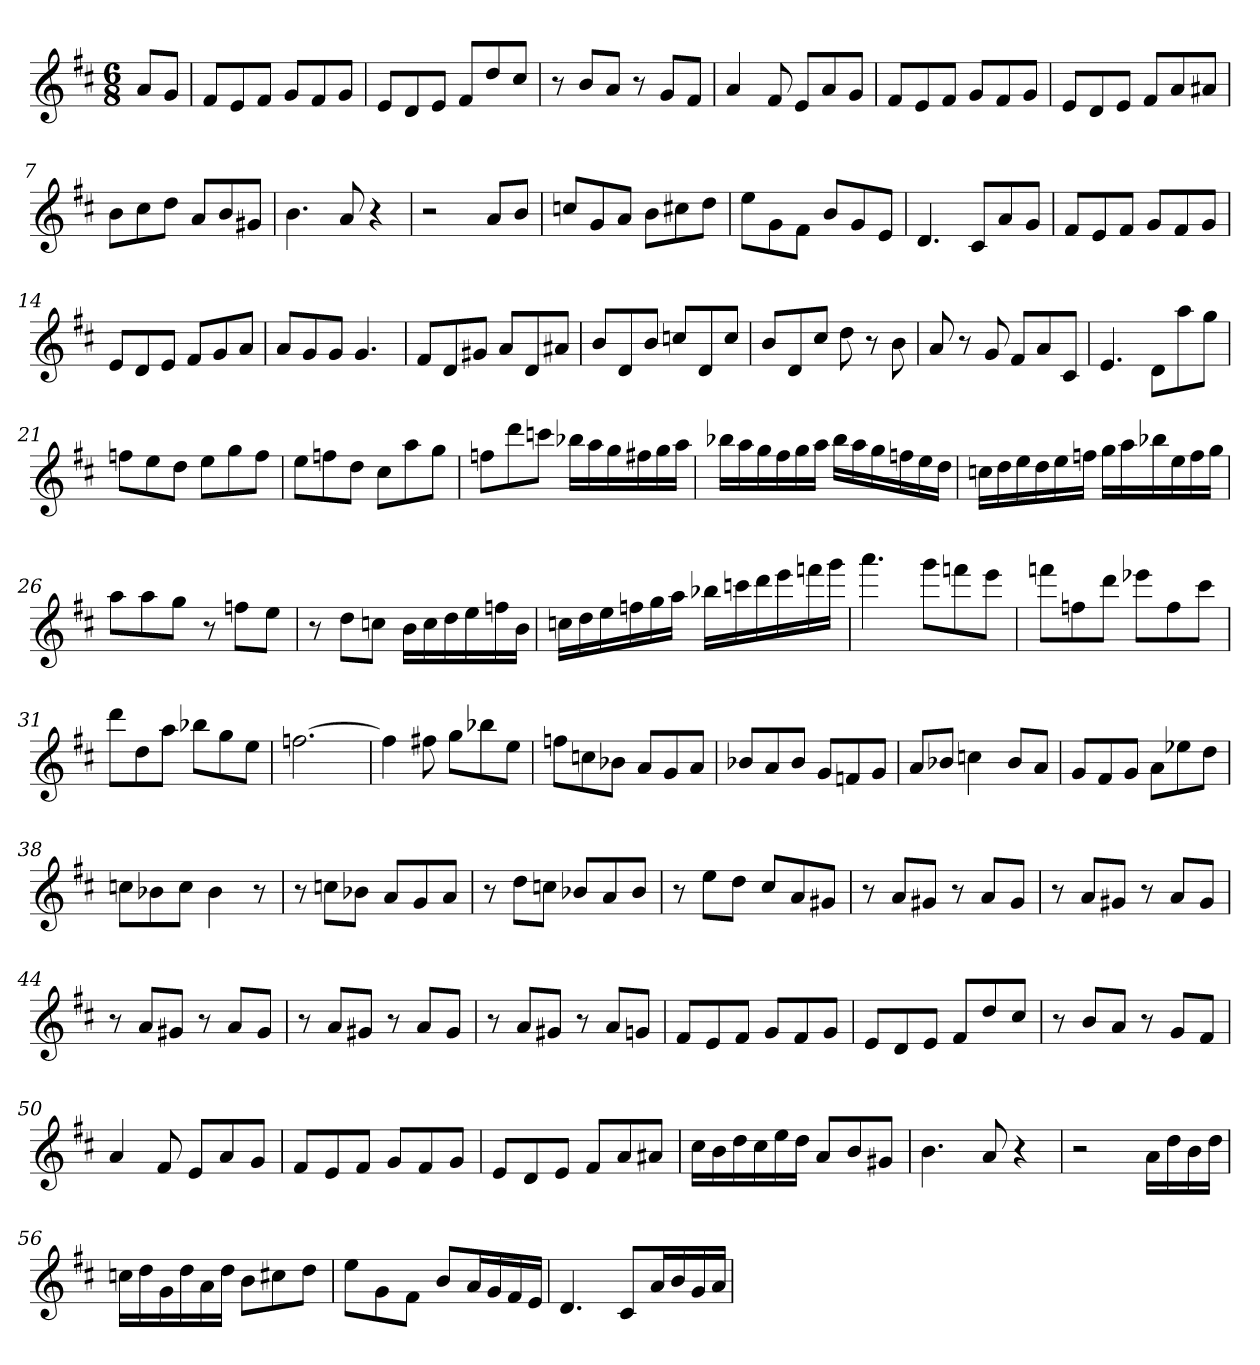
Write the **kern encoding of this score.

**kern
*part1
*staff1
*k[f#c#]
*D:
*M6/8
=
8aL
8gJ
=1
8f#L
8e
8f#J
8gL
8f#
8gJ
=2
8eL
8d
8eJ
8f#L
8dd
8cc#J
=3
8r
8bL
8aJ
8r
8gL
8f#J
=4
4a
8f#
8eL
8a
8gJ
=5
8f#L
8e
8f#J
8gL
8f#
8gJ
=6
8eL
8d
8eJ
8f#L
8a
8a#XJ
=7
8bL
8cc#
8ddJ
8aL
8b
8g#XJ
=8
4.b
8a
4r
=9
2r
8aL
8bJ
=10
8ccnL
8g
8aJ
8bL
8cc#X
8ddJ
=11
8eeL
8g
8f#J
8bL
8g
8eJ
=12
4.d
8c#L
8a
8gJ
=13
8f#L
8e
8f#J
8gL
8f#
8gJ
=14
8eL
8d
8eJ
8f#L
8g
8aJ
=15
8aL
8g
8gJ
4.g
=16
8f#L
8d
8g#XJ
8aL
8d
8a#XJ
=17
8bL
8d
8bJ
8ccnL
8d
8ccJ
=18
8bL
8d
8cc#J
8dd
8r
8b
=19
8a
8r
8g
8f#L
8a
8c#J
=20
4.e
8dL
8aa
8ggJ
=21
8ffnL
8ee
8ddJ
8eeL
8gg
8ffJ
=22
8eeL
8ffn
8ddJ
8cc#L
8aa
8ggJ
=23
8ffnL
8ddd
8cccnJ
16bb-XLL
16aa
16gg
16ff#X
16gg
16aaJJ
=24
16bb-XLL
16aa
16gg
16ff#
16gg
16aaJJ
16bb-LL
16aa
16gg
16ffn
16ee
16ddJJ
=25
16ccnLL
16dd
16ee
16dd
16ee
16ffnJJ
16ggLL
16aa
16bb-X
16ee
16ff
16ggJJ
=26
8aaL
8aa
8ggJ
8r
8ffnL
8eeJ
=27
8r
8ddL
8ccnJ
16bLL
16cc
16dd
16ee
16ffn
16bJJ
=28
16ccnLL
16dd
16ee
16ffn
16gg
16aaJJ
16bb-XLL
16cccn
16ddd
16eee
16fffn
16gggJJ
=29
4.aaa
8gggL
8fffn
8eeeJ
=30
8fffnL
8ffn
8dddJ
8eee-XL
8ff
8ccc#J
=31
8dddL
8dd
8aaJ
8bb-XL
8gg
8eeJ
=32
[2.ffn
=33
4ff]
8ff#X
8ggL
8bb-X
8eeJ
=34
8ffnL
8ccn
8b-XJ
8aL
8g
8aJ
=35
8b-XL
8a
8b-J
8gL
8fn
8gJ
=36
8aL
8b-XJ
4ccn
8b-L
8aJ
=37
8gL
8f#
8gJ
8aL
8ee-X
8ddJ
=38
8ccnL
8b-X
8ccJ
4b-
8r
=39
8r
8ccnL
8b-XJ
8aL
8g
8aJ
=40
8r
8ddL
8ccnJ
8b-XL
8a
8b-J
=41
8r
8eeL
8ddJ
8cc#L
8a
8g#XJ
=42
8r
8aL
8g#XJ
8r
8aL
8g#J
=43
8r
8aL
8g#XJ
8r
8aL
8g#J
=44
8r
8aL
8g#XJ
8r
8aL
8g#J
=45
8r
8aL
8g#XJ
8r
8aL
8g#J
=46
8r
8aL
8g#XJ
8r
8aL
8gnJ
=47
8f#L
8e
8f#J
8gL
8f#
8gJ
=48
8eL
8d
8eJ
8f#L
8dd
8cc#J
=49
8r
8bL
8aJ
8r
8gL
8f#J
=50
4a
8f#
8eL
8a
8gJ
=51
8f#L
8e
8f#J
8gL
8f#
8gJ
=52
8eL
8d
8eJ
8f#L
8a
8a#XJ
=53
16cc#LL
16b
16dd
16cc#
16ee
16ddJJ
8aL
8b
8g#XJ
=54
4.b
8a
4r
=55
2r
16aLL
16dd
16b
16ddJJ
=56
16ccnLL
16dd
16g
16dd
16a
16ddJJ
8bL
8cc#X
8ddJ
=57
8eeL
8g
8f#J
8bL
16aL
16g
16f#
16eJJ
=58
4.d
8c#L
16aL
16b
16g
16aJJ
=
*-
